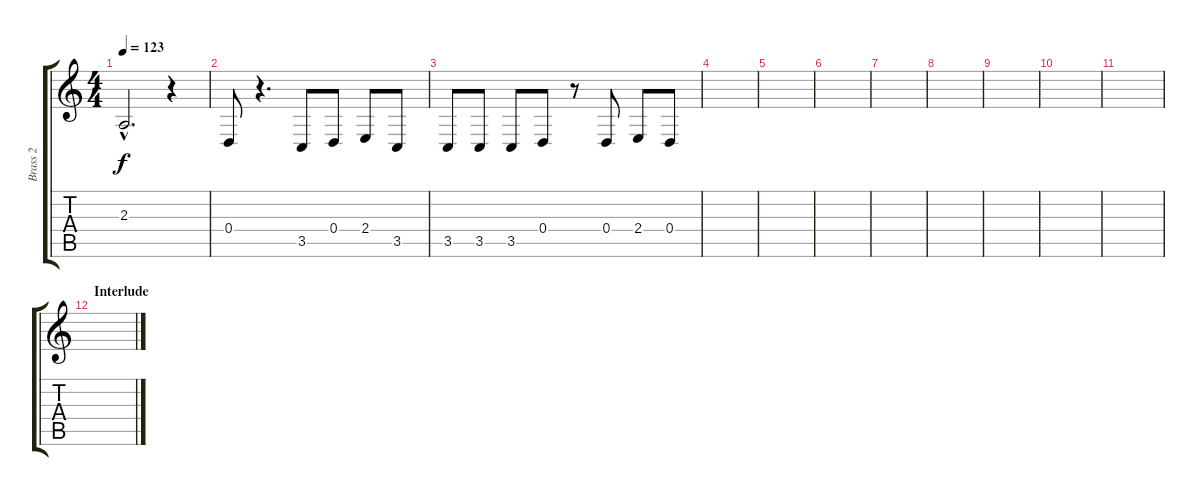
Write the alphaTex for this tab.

\track ("Brass 2" "Brass 2") {instrument trombone}
\staff {score tabs}
\tuning (E4 B3 G3 D3 A2 E2) {hide}
\ts (4 4)
\tempo 123
\clef g2
\ks c
2.3{hac t}.2{d dy f} r.4 |
0.4.8 r.4{d} 3.5.8 0.4.8 2.4.8 3.5.8 |
3.5.8 3.5.8 3.5.8 0.4.8 r.8 0.4.8 2.4.8 0.4.8 |
|
|
|
|
|
|
|
|
\section ("" "Interlude")
